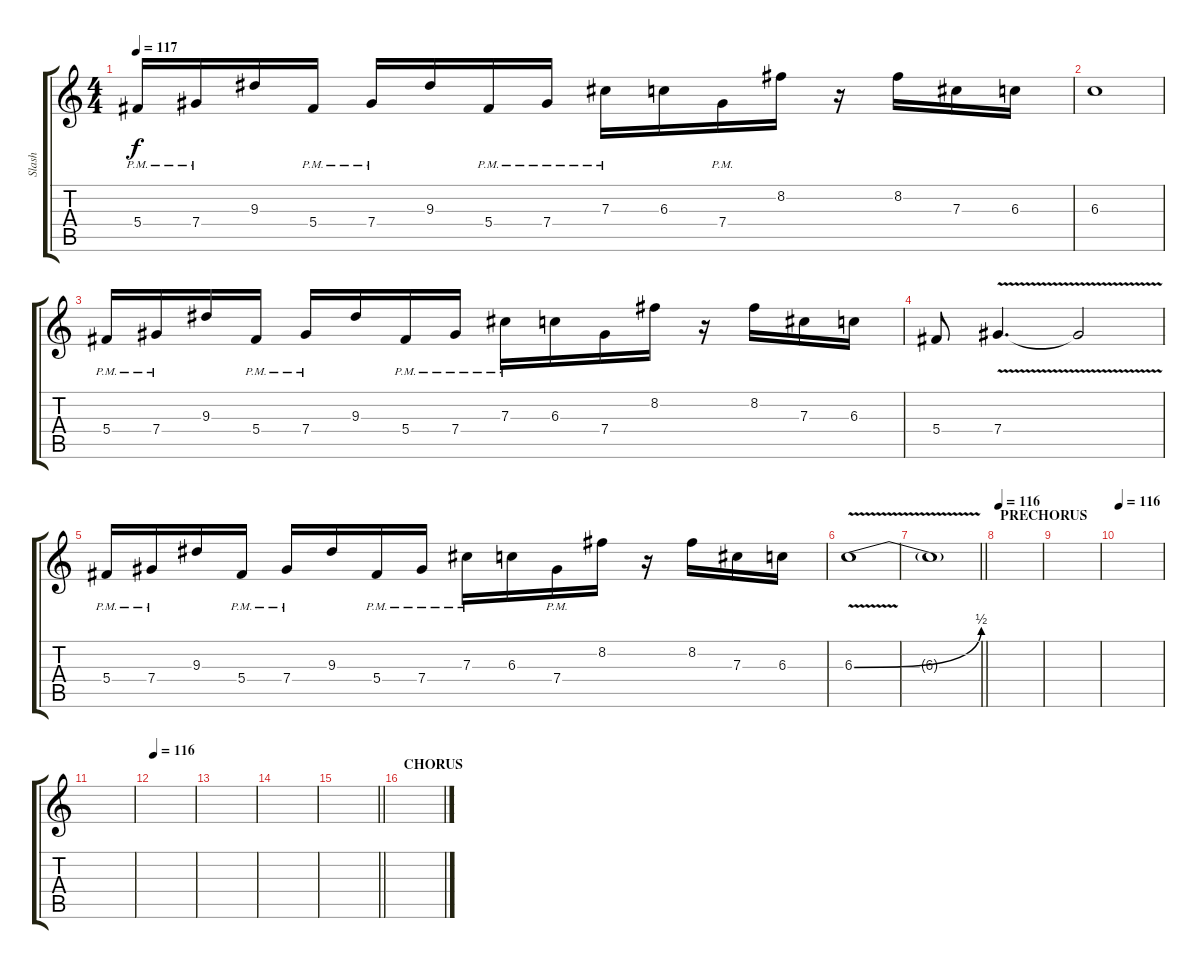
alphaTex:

\track ("Slash" "Slash") {instrument overdrivenguitar}
\staff {score tabs}
\tuning (Eb4 Bb3 Gb3 Db3 Ab2 Eb2) {hide}
\ts (4 4)
\tempo 117
\clef g2
\ks c
5.4{pm}.16{dy f} 7.4{pm}.16 9.3.16 5.4{pm}.16 7.4{pm}.16 9.3.16 5.4{pm}.16 7.4{pm}.16 7.3{pm}.16 6.3.16 7.4{pm}.16 8.2.16 r.16 8.2.16 7.3.16 6.3.16 |
6.3.1 |
5.4{pm}.16 7.4{pm}.16 9.3.16 5.4{pm}.16 7.4{pm}.16 9.3.16 5.4{pm}.16 7.4{pm}.16 7.3{pm}.16 6.3.16 7.4.16 8.2.16 r.16 8.2.16 7.3.16 6.3.16 |
5.4.8 7.4{v}.4{d} 7.4{v t}.2 |
5.4{pm}.16 7.4{pm}.16 9.3.16 5.4{pm}.16 7.4{pm}.16 9.3.16 5.4{pm}.16 7.4{pm}.16 7.3{pm}.16 6.3.16 7.4{pm}.16 8.2.16 r.16 8.2.16 7.3.16 6.3.16 |
6.3{be (bend 0 0 60 2) v}.1 |
\barLineRight lightlight
6.3{t}.1 |
\section ("" "PRECHORUS")
\tempo 116
|
|
\tempo 116
|
|
\tempo 116
|
|
|
\barLineRight lightlight
|
\section ("" "CHORUS")
